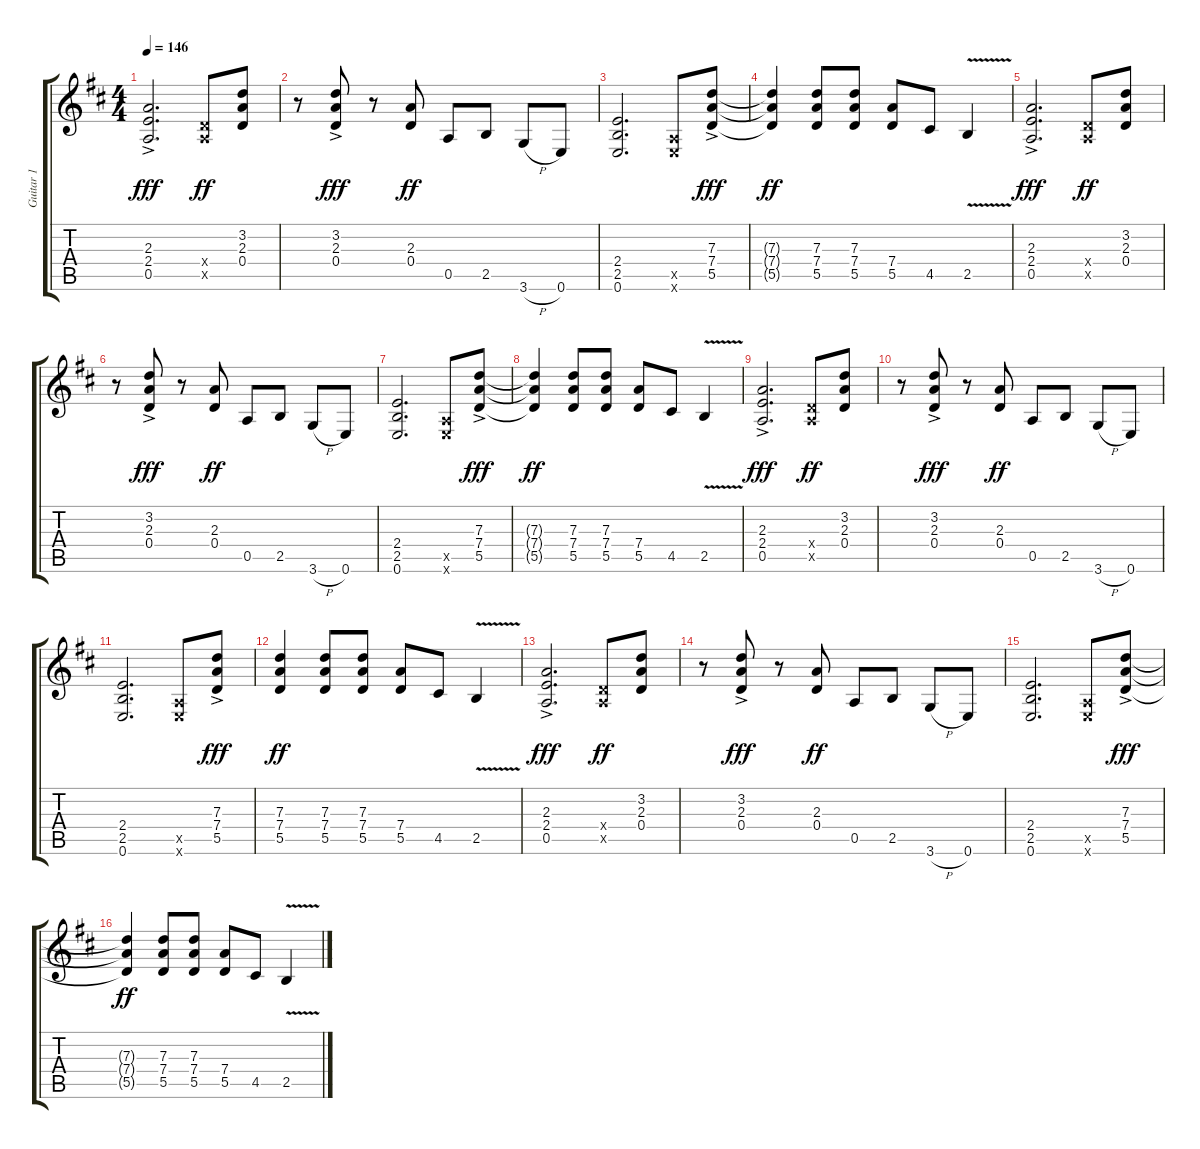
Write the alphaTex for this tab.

\track ("Guitar 1" "Guitar 1") {instrument distortionguitar}
\staff {score tabs}
\tuning (E4 B3 G3 D3 A2 E2) {hide}
\ts (4 4)
\tempo 146
\clef g2
\ks d
(2.3{ac} 2.4{ac} 0.5{ac}).2{d dy fff} (0.4{x} 0.5{x}).8{dy ff} (3.2 2.3 0.4).8 |
r.8 (3.2{ac} 2.3{ac} 0.4{ac}).8{dy fff} r.8 (2.3 0.4).8{dy ff} 0.5.8 2.5.8 3.6{h}.8 0.6.8 |
(2.4 2.5 0.6).2{d} (0.5{x} 0.6{x}).8 (7.3{ac} 7.4{ac} 5.5{ac}).8{dy fff} |
(7.3{t} 7.4{t} 5.5{t}).4{dy ff} (7.3 7.4 5.5).8 (7.3 7.4 5.5).8 (7.4 5.5).8 4.5.8 2.5{v}.4 |
(2.3{ac} 2.4{ac} 0.5{ac}).2{d dy fff} (0.4{x} 0.5{x}).8{dy ff} (3.2 2.3 0.4).8 |
r.8 (3.2{ac} 2.3{ac} 0.4{ac}).8{dy fff} r.8 (2.3 0.4).8{dy ff} 0.5.8 2.5.8 3.6{h}.8 0.6.8 |
(2.4 2.5 0.6).2{d} (0.5{x} 0.6{x}).8 (7.3{ac} 7.4{ac} 5.5{ac}).8{dy fff} |
(7.3{t} 7.4{t} 5.5{t}).4{dy ff} (7.3 7.4 5.5).8 (7.3 7.4 5.5).8 (7.4 5.5).8 4.5.8 2.5{v}.4 |
(2.3{ac} 2.4{ac} 0.5{ac}).2{d dy fff} (0.4{x} 0.5{x}).8{dy ff} (3.2 2.3 0.4).8 |
r.8 (3.2{ac} 2.3{ac} 0.4{ac}).8{dy fff} r.8 (2.3 0.4).8{dy ff} 0.5.8 2.5.8 3.6{h}.8 0.6.8 |
(2.4 2.5 0.6).2{d} (0.5{x} 0.6{x}).8 (7.3{ac} 7.4{ac} 5.5{ac}).8{dy fff} |
(7.3 7.4 5.5).4{dy ff} (7.3 7.4 5.5).8 (7.3 7.4 5.5).8 (7.4 5.5).8 4.5.8 2.5{v}.4 |
(2.3{ac} 2.4{ac} 0.5{ac}).2{d dy fff} (0.4{x} 0.5{x}).8{dy ff} (3.2 2.3 0.4).8 |
r.8 (3.2{ac} 2.3{ac} 0.4{ac}).8{dy fff} r.8 (2.3 0.4).8{dy ff} 0.5.8 2.5.8 3.6{h}.8 0.6.8 |
(2.4 2.5 0.6).2{d} (0.5{x} 0.6{x}).8 (7.3{ac} 7.4{ac} 5.5{ac}).8{dy fff} |
(7.3{t} 7.4{t} 5.5{t}).4{dy ff} (7.3 7.4 5.5).8 (7.3 7.4 5.5).8 (7.4 5.5).8 4.5.8 2.5{v}.4
